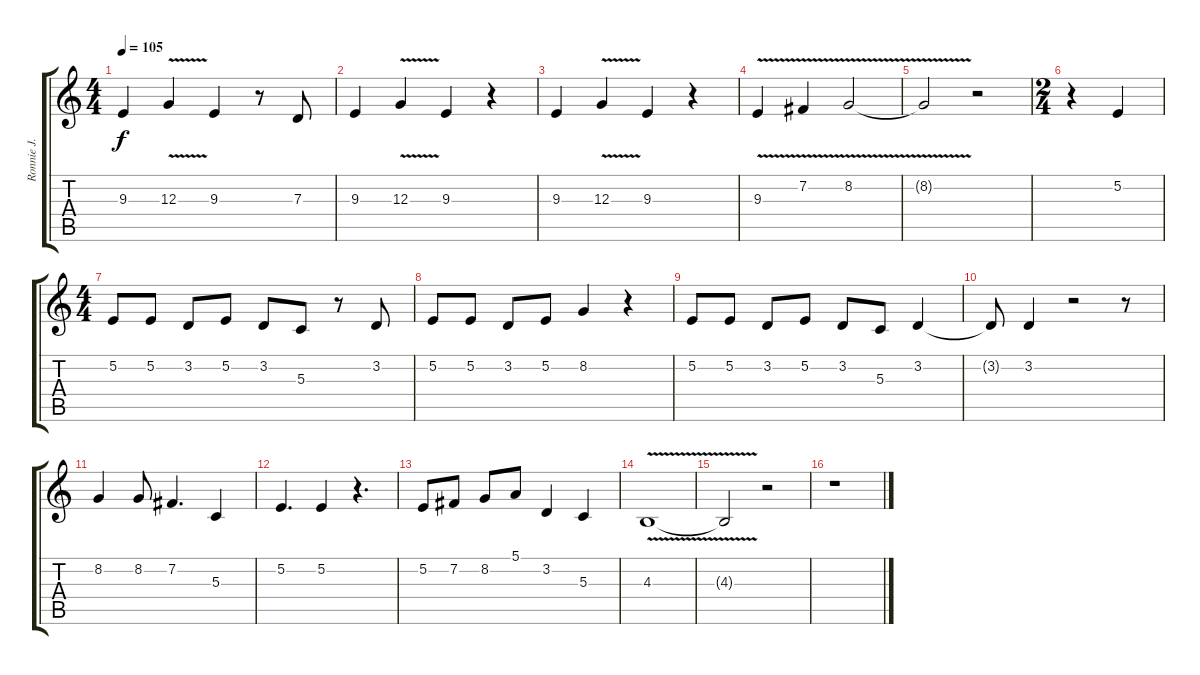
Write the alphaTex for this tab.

\track ("Ronnie J. Dio (Vocals)" "Ronnie J. ") {instrument altosax}
\staff {score tabs}
\tuning (E4 B3 G3 D3 A2 E2) {hide}
\ts (4 4)
\tempo 105
\clef g2
\ks c
9.3.4{dy f} 12.3{v}.4 9.3.4 r.8 7.3.8 |
9.3.4 12.3{v}.4 9.3.4 r.4 |
9.3.4 12.3{v}.4 9.3.4 r.4 |
9.3{v}.4 7.2{v}.4 8.2{v}.2 |
8.2{v t}.2 r.2 |
\ts (2 4)
r.4 5.2.4 |
\ts (4 4)
5.2.8 5.2.8 3.2.8 5.2.8 3.2.8 5.3.8 r.8 3.2.8 |
5.2.8 5.2.8 3.2.8 5.2.8 8.2.4 r.4 |
5.2.8 5.2.8 3.2.8 5.2.8 3.2.8 5.3.8 3.2.4 |
3.2{t}.8 3.2.4 r.2 r.8 |
8.2.4 8.2.8 7.2.4{d} 5.3.4 |
5.2.4{d} 5.2.4 r.4{d} |
5.2.8 7.2.8 8.2.8 5.1.8 3.2.4 5.3.4 |
4.3{v}.1 |
4.3{v t}.2 r.2 |
r.1
